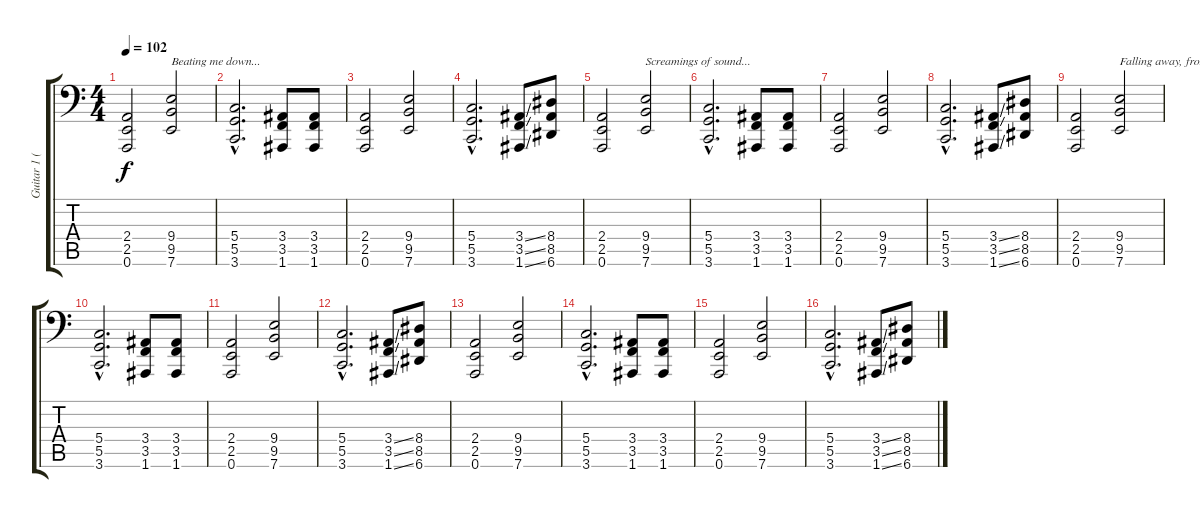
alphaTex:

\track ("Guitar 1 (Head)" "Guitar 1 (") {instrument distortionguitar}
\staff {score tabs}
\tuning (D3 A2 F2 G1 D1 A0) {hide}
\ts (4 4)
\tempo 102
\clef f4
\ks c
(2.4 2.5 0.6).2{dy f} (9.4 9.5 7.6).2{txt "Beating me down..."} |
(5.4{hac} 5.5{hac} 3.6{hac}).2{d} (3.4 3.5 1.6).8 (3.4 3.5 1.6).8 |
(2.4 2.5 0.6).2 (9.4 9.5 7.6).2 |
(5.4{hac} 5.5{hac} 3.6{hac}).2{d} (3.4{ss} 3.5{ss} 1.6{ss}).8 (8.4 8.5 6.6).8 |
(2.4 2.5 0.6).2 (9.4 9.5 7.6).2{txt "Screamings of sound..."} |
(5.4{hac} 5.5{hac} 3.6{hac}).2{d} (3.4 3.5 1.6).8 (3.4 3.5 1.6).8 |
(2.4 2.5 0.6).2 (9.4 9.5 7.6).2 |
(5.4{hac} 5.5{hac} 3.6{hac}).2{d} (3.4{ss} 3.5{ss} 1.6{ss}).8 (8.4 8.5 6.6).8 |
(2.4 2.5 0.6).2 (9.4 9.5 7.6).2{txt "Falling away, from, me..."} |
(5.4{hac} 5.5{hac} 3.6{hac}).2{d} (3.4 3.5 1.6).8 (3.4 3.5 1.6).8 |
(2.4 2.5 0.6).2 (9.4 9.5 7.6).2 |
(5.4{hac} 5.5{hac} 3.6{hac}).2{d} (3.4{ss} 3.5{ss} 1.6{ss}).8 (8.4 8.5 6.6).8 |
(2.4 2.5 0.6).2 (9.4 9.5 7.6).2 |
(5.4{hac} 5.5{hac} 3.6{hac}).2{d} (3.4 3.5 1.6).8 (3.4 3.5 1.6).8 |
(2.4 2.5 0.6).2 (9.4 9.5 7.6).2 |
(5.4{hac} 5.5{hac} 3.6{hac}).2{d} (3.4{ss} 3.5{ss} 1.6{ss}).8 (8.4 8.5 6.6).8
